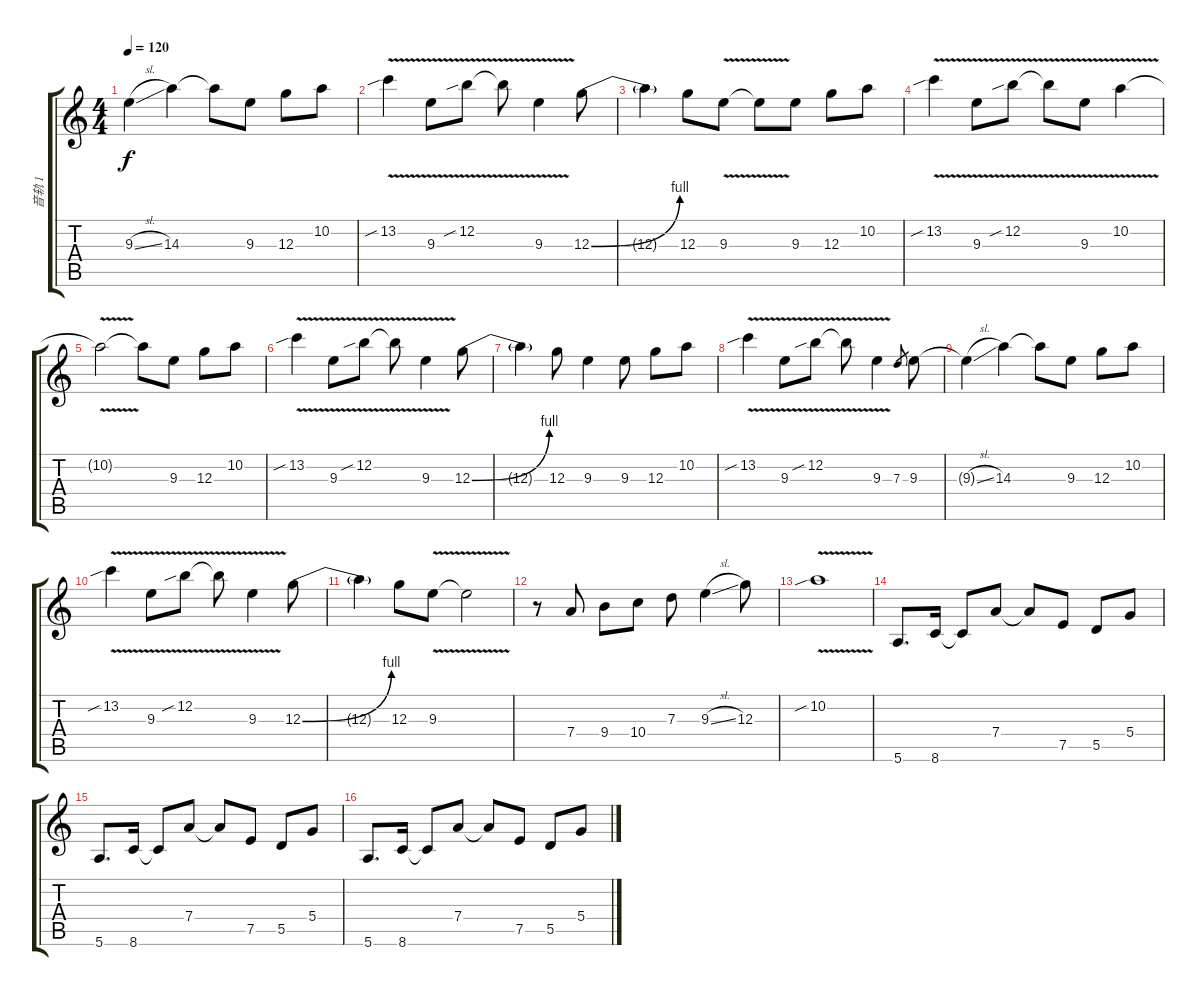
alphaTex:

\track ("音轨 1" "音轨 1") {instrument acousticguitarsteel}
\staff {score tabs}
\tuning (E4 B3 G3 D3 A2 E2) {hide}
\ts (4 4)
\tempo 120
\clef g2
\ks c
9.3{sl t}.4{dy f} 14.3.4 14.3{t}.8 9.3.8 12.3.8 10.2.8 |
13.2{v sib}.4 9.3{v}.8 12.2{v sib}.8 12.2{t}.8 9.3{v}.4 12.3{be (bend 0 0 60 4)}.8 |
12.3{t}.4 12.3.8 9.3{v}.8 9.3{t}.8 9.3.8 12.3.8 10.2.8 |
13.2{v sib}.4 9.3{v}.8 12.2{v sib}.8 12.2{t}.8 9.3{v}.8 10.2{v}.4 |
10.2{t}.2 10.2{t}.8 9.3.8 12.3.8 10.2.8 |
13.2{v sib}.4 9.3{v}.8 12.2{v sib}.8 12.2{t}.8 9.3{v}.4 12.3{be (bend 0 0 60 4)}.8 |
12.3{t}.4 12.3.8 9.3.4 9.3.8 12.3.8 10.2.8 |
13.2{v sib}.4 9.3{v}.8 12.2{v sib}.8 12.2{t}.8 9.3{v}.4 7.3.8{gr} 9.3.8 |
9.3{sl t}.4 14.3.4 14.3{t}.8 9.3.8 12.3.8 10.2.8 |
13.2{v sib}.4 9.3{v}.8 12.2{v sib}.8 12.2{t}.8 9.3{v}.4 12.3{be (bend 0 0 60 4)}.8 |
12.3{t}.4 12.3.8 9.3{v}.8 9.3{t}.2 |
r.8 7.4.8 9.4.8 10.4.8 7.3.8 9.3{sl}.4 12.3.8 |
10.2{v sib}.1 |
5.6.8{d} 8.6.16 8.6{t}.8 7.4.8 7.4{t}.8 7.5.8 5.5.8 5.4.8 |
5.6.8{d} 8.6.16 8.6{t}.8 7.4.8 7.4{t}.8 7.5.8 5.5.8 5.4.8 |
5.6.8{d} 8.6.16 8.6{t}.8 7.4.8 7.4{t}.8 7.5.8 5.5.8 5.4.8
